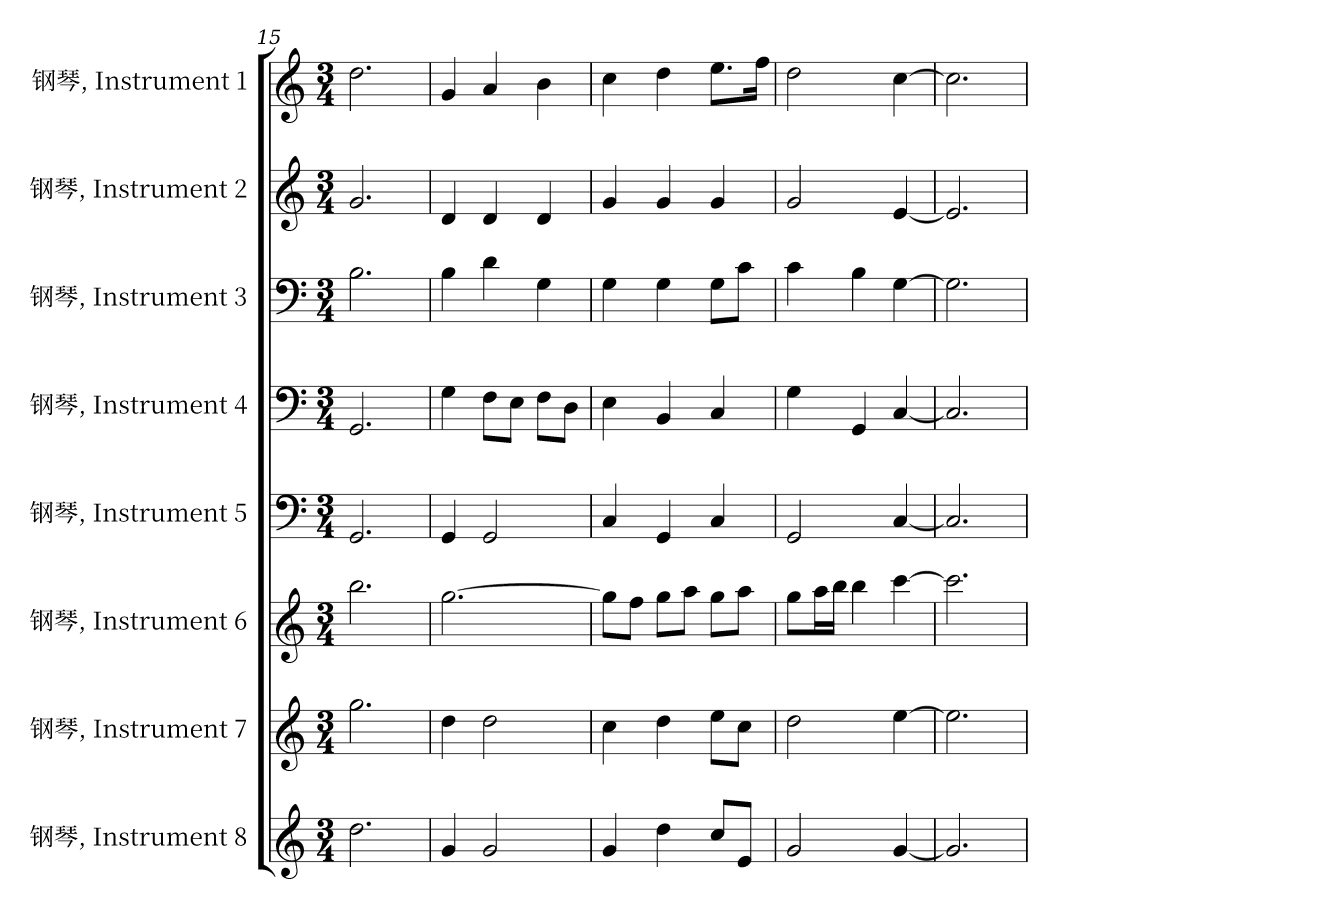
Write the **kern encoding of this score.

**kern	**kern	**kern	**kern	**kern	**kern	**kern	**kern
*part8	*part7	*part6	*part5	*part4	*part3	*part2	*part1
*staff8	*staff7	*staff6	*staff5	*staff4	*staff3	*staff2	*staff1
*I"钢琴, Instrument 8	*I"钢琴, Instrument 7	*I"钢琴, Instrument 6	*I"钢琴, Instrument 5	*I"钢琴, Instrument 4	*I"钢琴, Instrument 3	*I"钢琴, Instrument 2	*I"钢琴, Instrument 1
*clefG2	*clefG2	*clefG2	*clefF4	*clefF4	*clefF4	*clefG2	*clefG2
*k[]	*k[]	*k[]	*k[]	*k[]	*k[]	*k[]	*k[]
*M3/4	*M3/4	*M3/4	*M3/4	*M3/4	*M3/4	*M3/4	*M3/4
=15	=15	=15	=15	=15	=15	=15	=15
2.dd\	2.gg\	2.bb\	2.GG/	2.GG/	2.B\	2.g/	2.dd\
=16	=16	=16	=16	=16	=16	=16	=16
4g/	4dd\	[2.gg\	4GG/	4G\	4B\	4d/	4g/
2g/	2dd\	.	2GG/	8F\L	4d\	4d/	4a/
.	.	.	.	8E\J	.	.	.
.	.	.	.	8F\L	4G\	4d/	4b\
.	.	.	.	8D\J	.	.	.
=17	=17	=17	=17	=17	=17	=17	=17
4g/	4cc\	8gg\L]	4C/	4E\	4G\	4g/	4cc\
.	.	8ff\J	.	.	.	.	.
4dd\	4dd\	8gg\L	4GG/	4BB/	4G\	4g/	4dd\
.	.	8aa\J	.	.	.	.	.
8cc/L	8ee\L	8gg\L	4C/	4C/	8G\L	4g/	8.ee\L
8e/J	8cc\J	8aa\J	.	.	8c\J	.	.
.	.	.	.	.	.	.	16ff\Jk
=18	=18	=18	=18	=18	=18	=18	=18
2g/	2dd\	8gg\L	2GG/	4G\	4c\	2g/	2dd\
.	.	16aa\L	.	.	.	.	.
.	.	16bb\JJ	.	.	.	.	.
.	.	4bb\	.	4GG/	4B\	.	.
[4g/	[4ee\	[4ccc\	[4C/	[4C/	[4G\	[4e/	[4cc\
=19	=19	=19	=19	=19	=19	=19	=19
2.g/]	2.ee\]	2.ccc\]	2.C/]	2.C/]	2.G\]	2.e/]	2.cc\]
=	=	=	=	=	=	=	=
*-	*-	*-	*-	*-	*-	*-	*-
